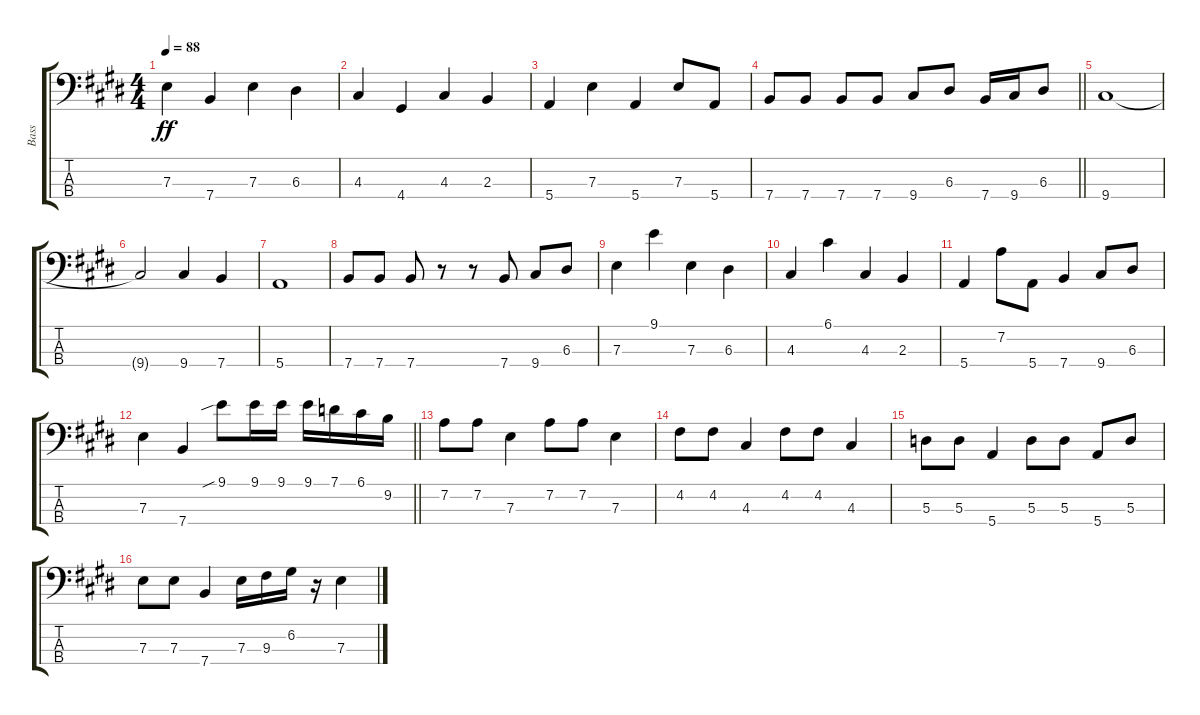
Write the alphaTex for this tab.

\track ("Bass" "Bass") {instrument electricbassfinger}
\staff {score tabs}
\tuning (G2 D2 A1 E1) {hide}
\ts (4 4)
\tempo 88
\clef f4
\ks e
7.3.4{dy ff} 7.4.4 7.3.4 6.3.4 |
4.3.4 4.4.4 4.3.4 2.3.4 |
5.4.4 7.3.4 5.4.4 7.3.8 5.4.8 |
\barLineRight lightlight
7.4.8 7.4.8 7.4.8 7.4.8 9.4.8 6.3.8 7.4.16 9.4.16 6.3.8 |
9.4.1 |
9.4{t}.2 9.4.4 7.4.4 |
5.4.1 |
7.4.8 7.4.8 7.4.8 r.8 r.8 7.4.8 9.4.8 6.3.8 |
7.3.4 9.1.4 7.3.4 6.3.4 |
4.3.4 6.1.4 4.3.4 2.3.4 |
5.4.4 7.2.8 5.4.8 7.4.4 9.4.8 6.3.8 |
\barLineRight lightlight
7.3.4 7.4.4 9.1{sib}.8 9.1.16 9.1.16 9.1.16 7.1.16 6.1.16 9.2.16 |
7.2.8 7.2.8 7.3.4 7.2.8 7.2.8 7.3.4 |
4.2.8 4.2.8 4.3.4 4.2.8 4.2.8 4.3.4 |
5.3.8 5.3.8 5.4.4 5.3.8 5.3.8 5.4.8 5.3.8 |
7.3.8 7.3.8 7.4.4 7.3.16 9.3.16 6.2.16 r.16 7.3.4
